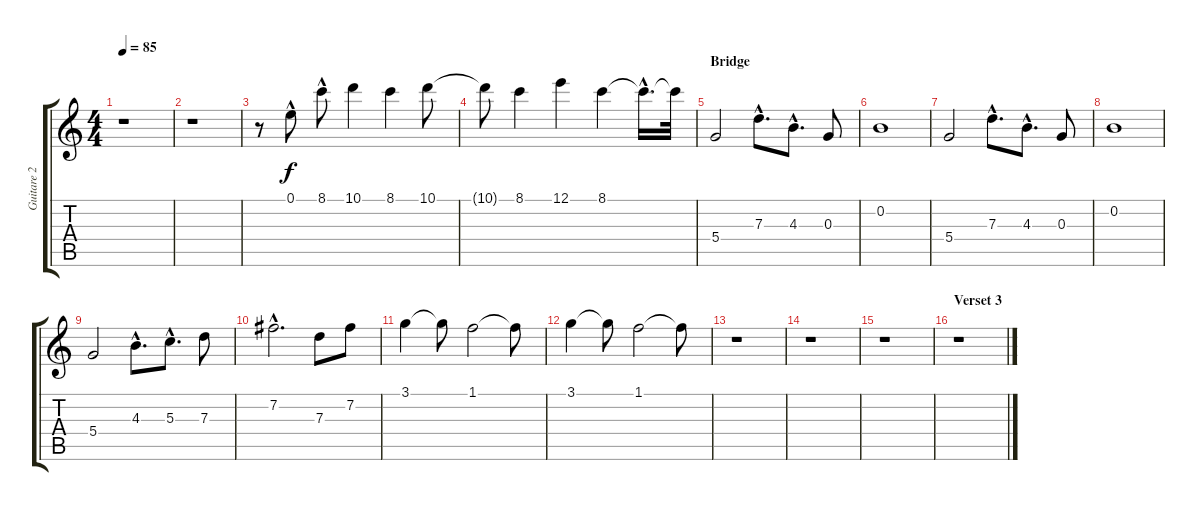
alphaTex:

\track ("Guitare 2" "Guitare 2") {instrument electricguitarclean}
\staff {score tabs}
\tuning (E4 B3 G3 D3 A2 E2) {hide}
\ts (4 4)
\tempo 85
\clef g2
\ks c
r.1{dy f} |
r.1 |
r.8 0.1{hac}.8 8.1{hac}.8 10.1.4 8.1.4 10.1.8 |
10.1{t}.8 8.1.4 12.1.4 8.1.4 8.1{hac t}.16{d} 8.1{t}.32 |
\section ("" "Bridge")
5.4.2 7.3{hac}.8{d} 4.3{hac}.8{d} 0.3.8 |
0.2.1 |
5.4.2 7.3{hac}.8{d} 4.3{hac}.8{d} 0.3.8 |
0.2.1 |
5.4.2 4.3{hac}.8{d} 5.3{hac}.8{d} 7.3.8 |
7.2{hac}.2{d} 7.3.8 7.2.8 |
3.1.4 3.1{t}.8 1.1.2 1.1{t}.8 |
3.1.4 3.1{t}.8 1.1.2 1.1{t}.8 |
r.1 |
r.1 |
r.1 |
\section ("" "Verset 3")
r.1
